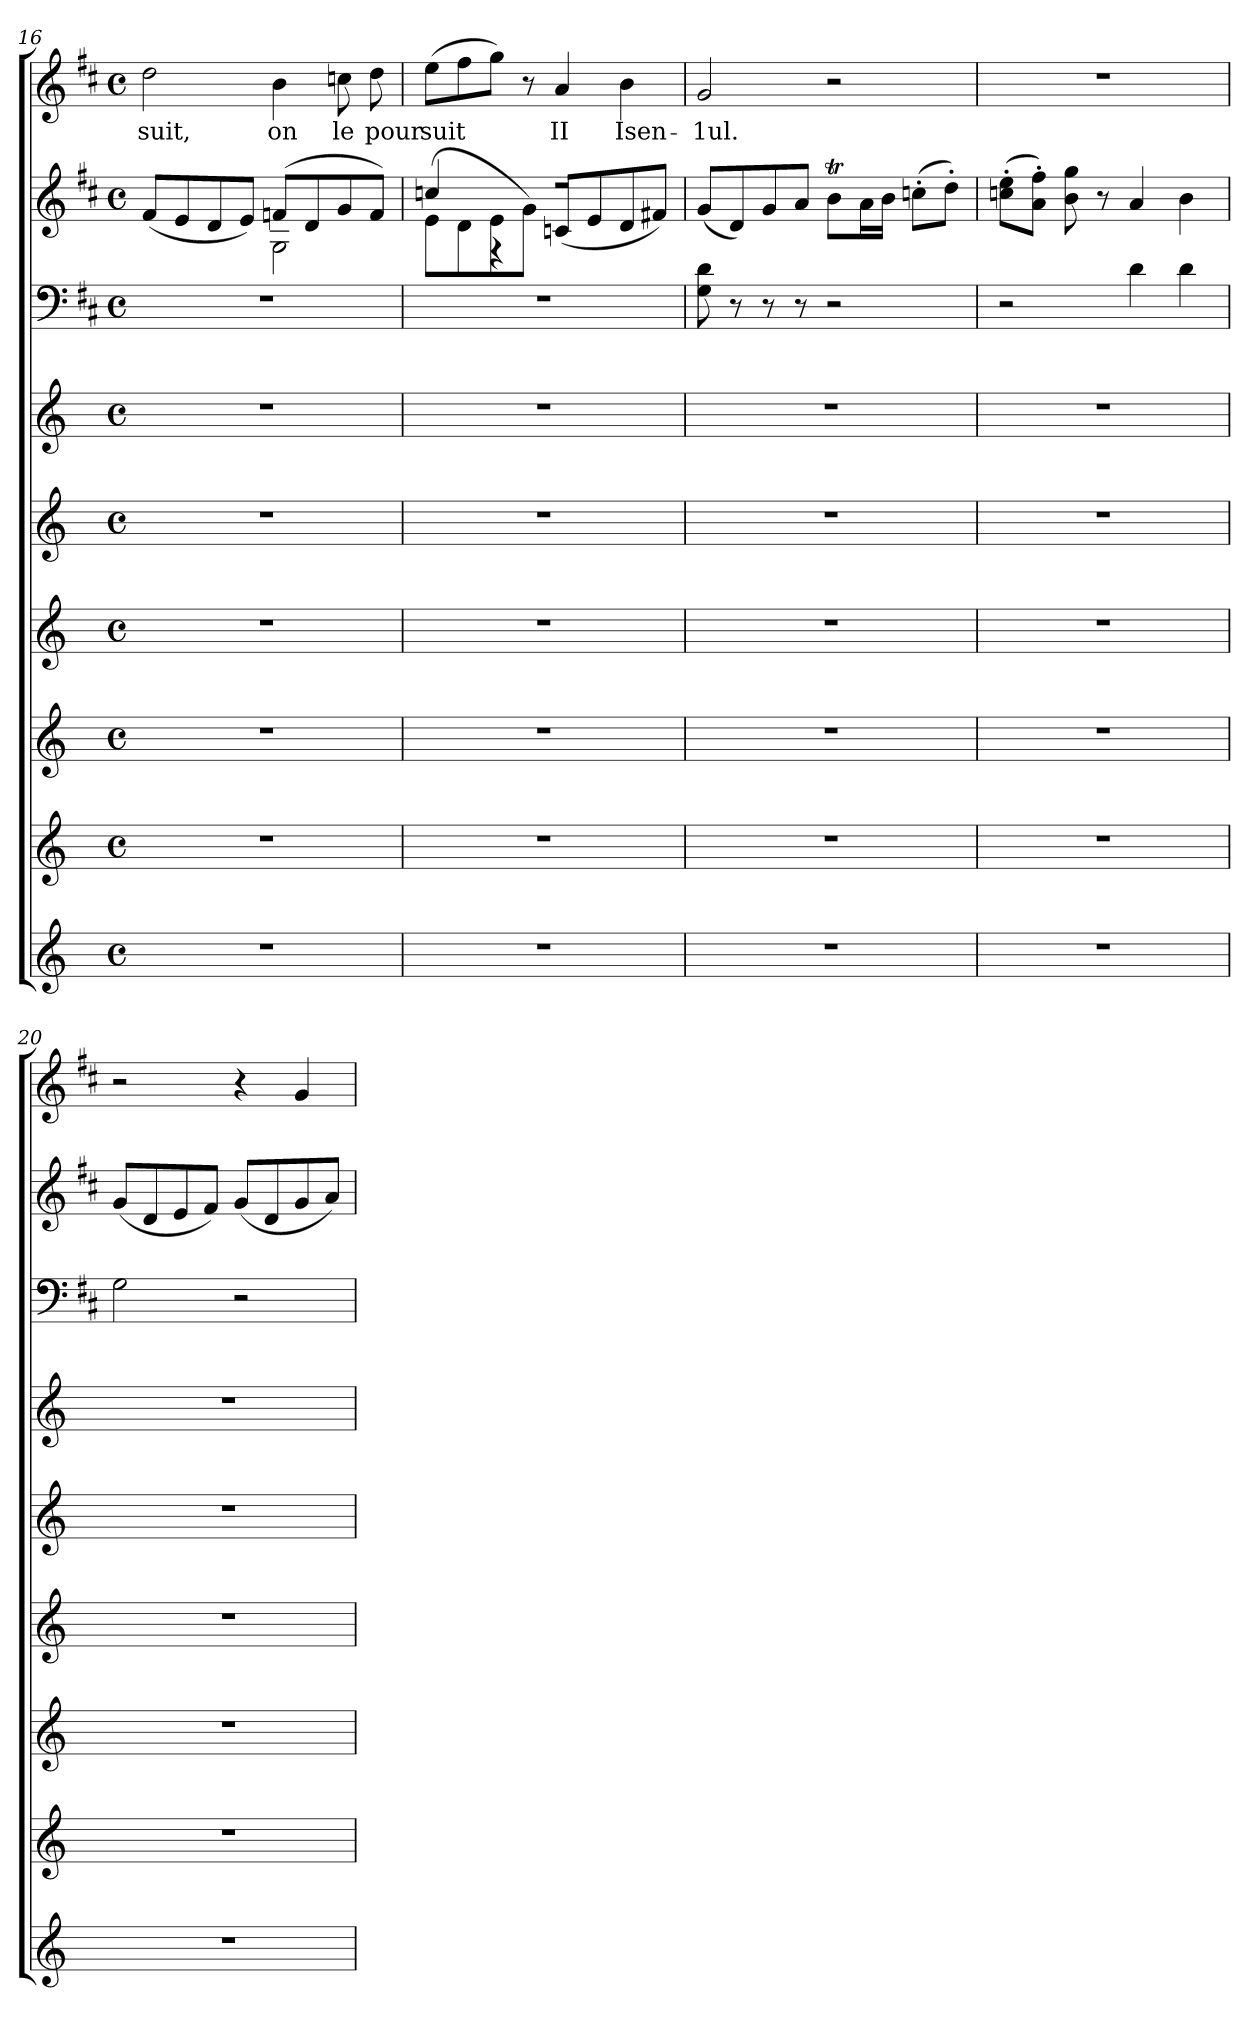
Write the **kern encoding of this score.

**kern	**kern	**kern	**kern	**kern	**kern	**kern	**kern	**kern	**text
*part9	*part8	*part7	*part6	*part5	*part4	*part3	*part2	*part1	*part1
*staff9	*staff8	*staff7	*staff6	*staff5	*staff4	*staff3	*staff2	*staff1	*staff1
!!LO:LB:g=z
*clefG2	*clefG2	*clefG2	*clefG2	*clefG2	*clefG2	*clefF4	*clefG2	*clefG2	*
*k[]	*k[]	*k[]	*k[]	*k[]	*k[]	*k[f#c#]	*k[f#c#]	*k[f#c#]	*
*C:	*C:	*C:	*C:	*C:	*C:	*D:	*D:	*D:	*
*M4/4	*M4/4	*M4/4	*M4/4	*M4/4	*M4/4	*M4/4	*M4/4	*M4/4	*
*met(c)	*met(c)	*met(c)	*met(c)	*met(c)	*met(c)	*met(c)	*met(c)	*met(c)	*
=16	=16	=16	=16	=16	=16	=16	=16	=16	=16
*	*	*	*	*	*	*	*^	*	*
1r	1r	1r	1r	1r	1r	1r	(8f#/L	2ryy	2dd\	suit,
.	.	.	.	.	.	.	8e/	.	.	.
.	.	.	.	.	.	.	8d/	.	.	.
.	.	.	.	.	.	.	8e/J)	.	.	.
.	.	.	.	.	.	.	(8fn/L	2G\	4b\	on
.	.	.	.	.	.	.	8d/	.	.	.
.	.	.	.	.	.	.	8g/	.	8cc\	le
.	.	.	.	.	.	.	8f/J)	.	8dd\	pour
=17	=17	=17	=17	=17	=17	=17	=17	=17	=17	=17
1r	1r	1r	1r	1r	1r	1r	(8e\L	4cc/	(8ee\L	suit
.	.	.	.	.	.	.	8d\	.	8ff#\	.
.	.	.	.	.	.	.	8e\	4r	8gg\J)	.
.	.	.	.	.	.	.	8g\J)	.	8r	.
.	.	.	.	.	.	.	2r	(8c/L	4a/	II
.	.	.	.	.	.	.	.	8e/	.	.
.	.	.	.	.	.	.	.	8d/	4b\	Isen-
.	.	.	.	.	.	.	.	8f#X/J)	.	.
*	*	*	*	*	*	*	*v	*v	*	*
=18	=18	=18	=18	=18	=18	=18	=18	=18	=18
1r	1r	1r	1r	1r	1r	8G\ 8d\	(8g/L	2g/	1ul.
.	.	.	.	.	.	8r	8d/)	.	.
.	.	.	.	.	.	8r	8g/	.	.
.	.	.	.	.	.	8r	8a/J	.	.
.	.	.	.	.	.	2r	8bT\L	2r	.
.	.	.	.	.	.	.	16a\L	.	.
.	.	.	.	.	.	.	16b\JJ	.	.
.	.	.	.	.	.	.	(8cc'\L	.	.
.	.	.	.	.	.	.	8dd'\J)	.	.
=19	=19	=19	=19	=19	=19	=19	=19	=19	=19
1r	1r	1r	1r	1r	1r	2r	(8cc'\ 8ee'\L	1r	.
.	.	.	.	.	.	.	8a'\ 8ff#'\J)	.	.
.	.	.	.	.	.	.	8b\ 8gg\	.	.
.	.	.	.	.	.	.	8r	.	.
.	.	.	.	.	.	4d\	4a/	.	.
.	.	.	.	.	.	4d\	4b\	.	.
!!LO:PB:g=z
=20	=20	=20	=20	=20	=20	=20	=20	=20	=20
1r	1r	1r	1r	1r	1r	2G\	(8g/L	2r	.
.	.	.	.	.	.	.	8d/	.	.
.	.	.	.	.	.	.	8e/	.	.
.	.	.	.	.	.	.	8f#/J)	.	.
.	.	.	.	.	.	2r	(8g/L	4r	.
.	.	.	.	.	.	.	8d/	.	.
.	.	.	.	.	.	.	8g/	4g/	.
.	.	.	.	.	.	.	8a/J)	.	.
=	=	=	=	=	=	=	=	=	=
*-	*-	*-	*-	*-	*-	*-	*-	*-	*-
